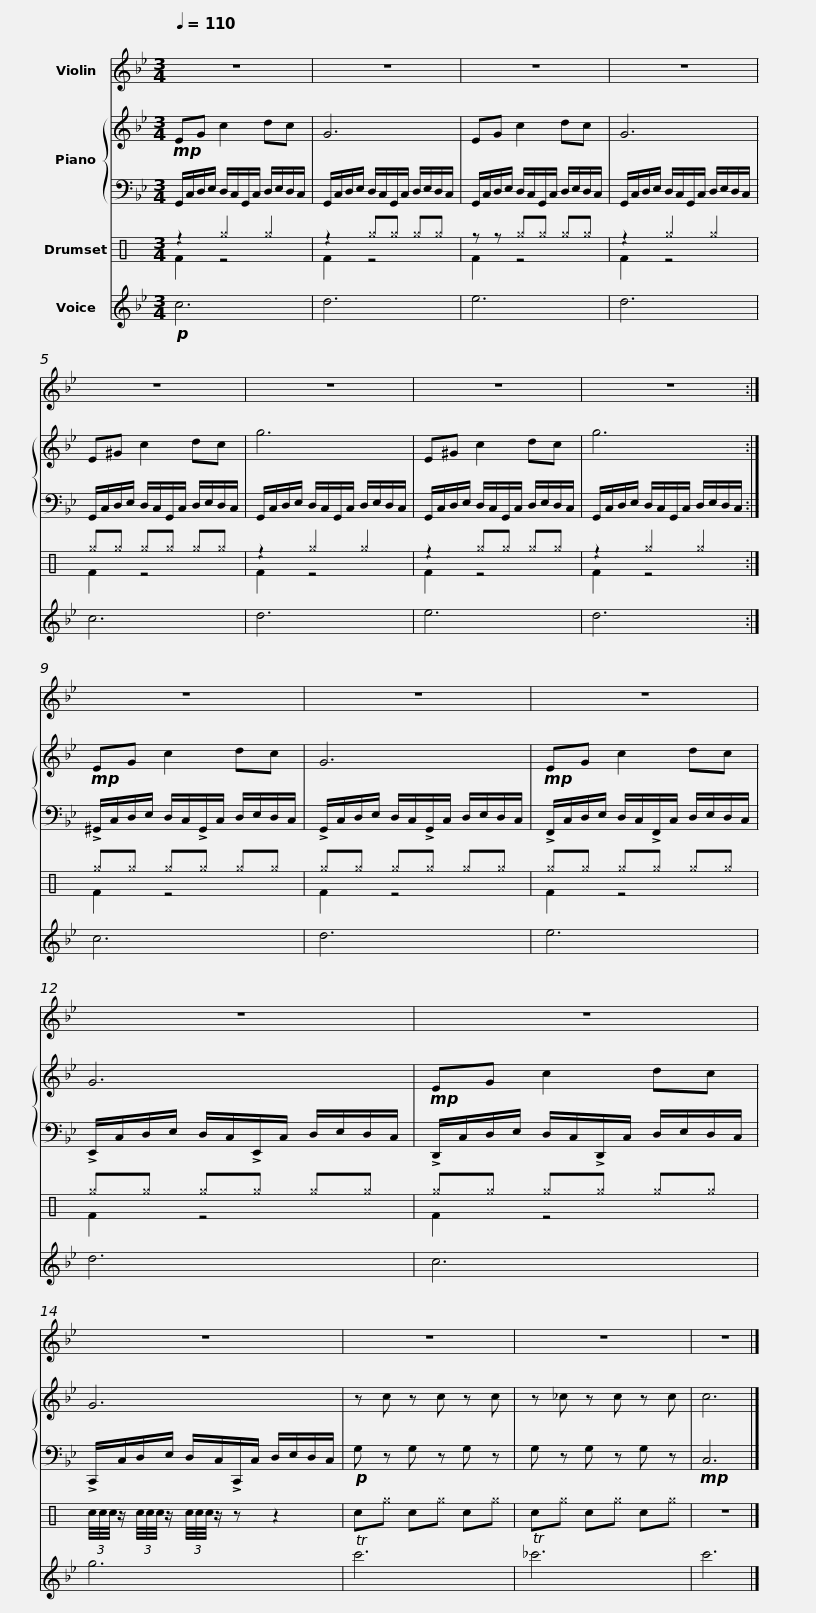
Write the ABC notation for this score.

X:1
%%score 1 { 2 | 3 } ( 4 5 ) 6
L:1/8
Q:1/4=110
M:3/4
I:linebreak $
K:Bb
V:1 treble
V:2 treble
V:3 bass
V:4 perc
K:none
V:5 perc
K:none
V:6 treble
V:1
 z6 | z6 | z6 |$ z6 | z6 | %5
 z6 |$ z6 | z6 :| z6 |$ z6 | %10
 z6 | z6 |$ z6 | z6 | z6 | %15
 z6 | z6 |] %17
V:2
!mp! EG c2 dc | G6 | EG c2 dc |$ G6 | E^G c2 dc | %5
 g6 |$ E^G c2 dc | g6 :|!mp! EG c2 dc |$ G6 | %10
!mp! EG c2 dc | G6 |$!mp! EG c2 dc | G6 | z c z c z c | %15
 z _c z c z c | c6 |] %17
V:3
 G,,/C,/D,/E,/ D,/C,/G,,/C,/ D,/E,/D,/C,/ | G,,/C,/D,/E,/ D,/C,/G,,/C,/ D,/E,/D,/C,/ | G,,/C,/D,/E,/ D,/C,/G,,/C,/ D,/E,/D,/C,/ |$ G,,/C,/D,/E,/ D,/C,/G,,/C,/ D,/E,/D,/C,/ | G,,/C,/D,/E,/ D,/C,/G,,/C,/ D,/E,/D,/C,/ | %5
 G,,/C,/D,/E,/ D,/C,/G,,/C,/ D,/E,/D,/C,/ |$ G,,/C,/D,/E,/ D,/C,/G,,/C,/ D,/E,/D,/C,/ | G,,/C,/D,/E,/ D,/C,/G,,/C,/ D,/E,/D,/C,/ :| !>!^G,,/C,/D,/E,/ D,/C,/!>!G,,/C,/ D,/E,/D,/C,/ |$ !>!G,,/C,/D,/E,/ D,/C,/!>!G,,/C,/ D,/E,/D,/C,/ | %10
 !>!F,,/C,/D,/E,/ D,/C,/!>!F,,/C,/ D,/E,/D,/C,/ | !>!E,,/C,/D,/E,/ D,/C,/!>!E,,/C,/ D,/E,/D,/C,/ |$ !>!D,,/C,/D,/E,/ D,/C,/!>!D,,/C,/ D,/E,/D,/C,/ | !>!C,,/C,/D,/E,/ D,/C,/!>!C,,/C,/ D,/E,/D,/C,/ |!p! G, z G, z G, z | %15
 G, z G, z G, z |!mp! C,6 |] %17
V:4
[K:C] z2 ^g2 ^g2 | z2 ^g^g ^g^g | z z ^g^g ^g^g |$ z2 ^g2 ^g2 | ^g^g ^g^g ^g^g | %5
 z2 ^g2 ^g2 |$ z2 ^g^g ^g^g | z2 ^g2 ^g2 :| ^g^g ^g^g ^g^g |$ ^g^g ^g^g ^g^g | %10
 ^g^g ^g^g ^g^g | ^g^g ^g^g ^g^g |$ ^g^g ^g^g ^g^g | (3c/4c/4c/4 z/ (3c/4c/4c/4 z/ (3c/4c/4c/4 z/ z z2 | c^g c^g c^g | %15
 c^g c^g c^g | z6 |] %17
V:5
[K:C] F2 z4 | F2 z4 | F2 z4 |$ F2 z4 | F2 z4 | %5
 F2 z4 |$ F2 z4 | F2 z4 :| F2 z4 |$ F2 z4 | %10
 F2 z4 | F2 z4 |$ F2 z4 | x6 | x6 | %15
 x6 | x6 |] %17
V:6
!p! c6 | d6 | e6 |$ d6 | c6 | %5
 d6 |$ e6 | d6 :| c6 |$ d6 | %10
 e6 | d6 |$ c6 | g6 | Tc'6 | %15
 T_c'6 | c'6 |] %17
